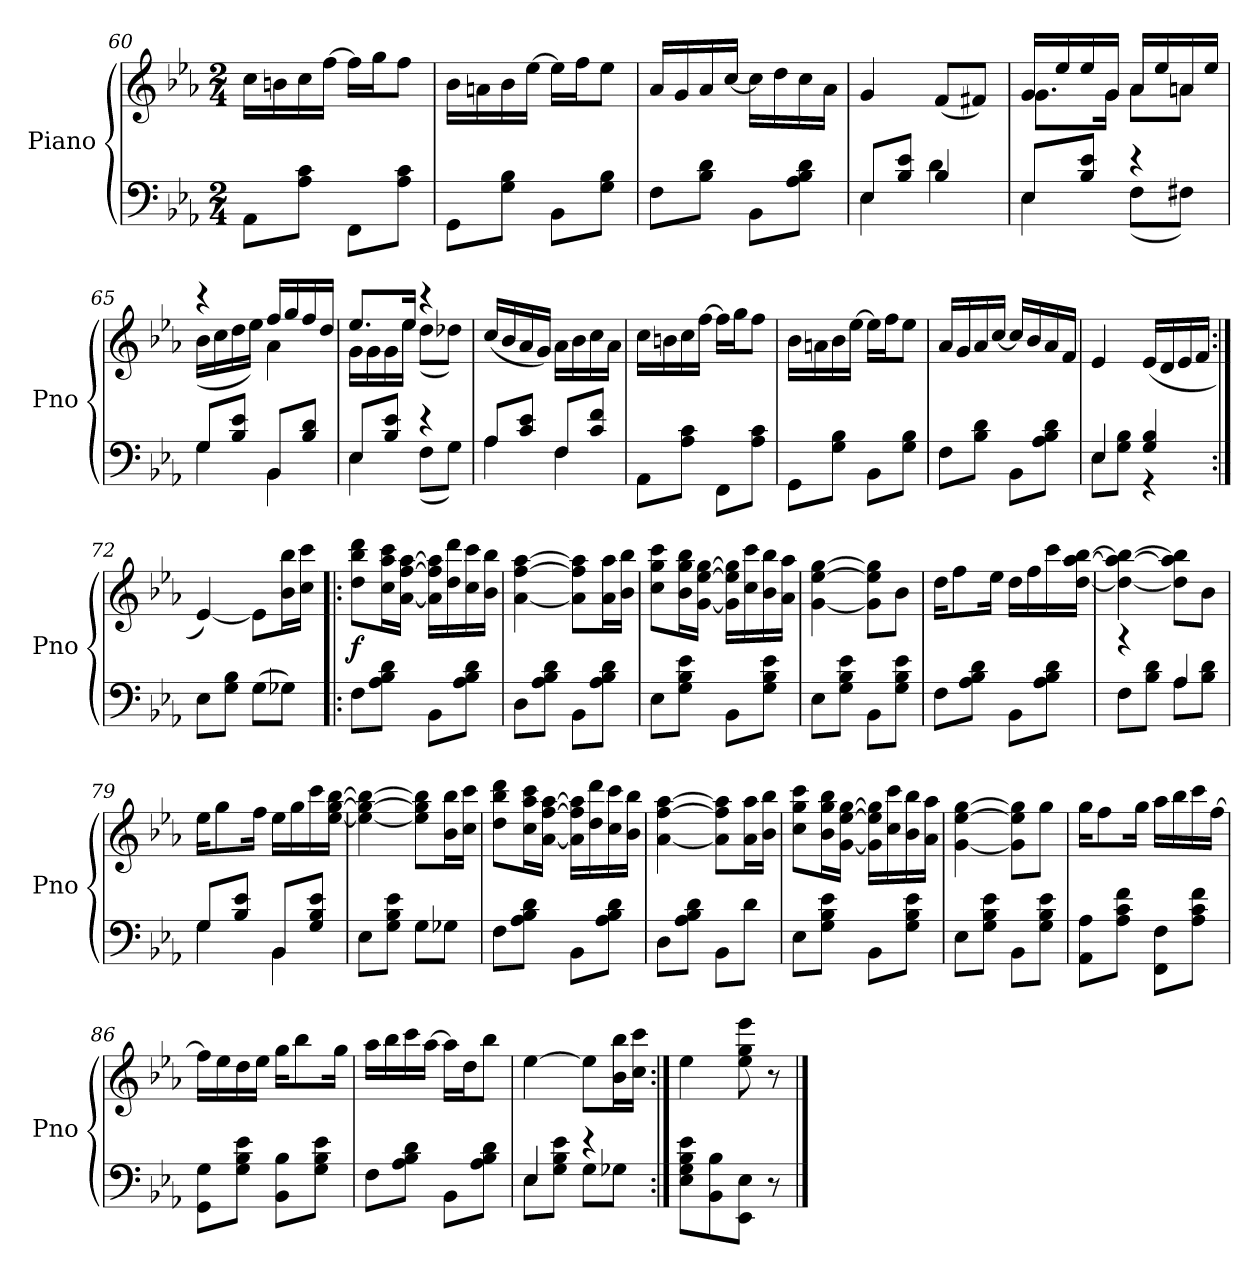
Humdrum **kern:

**kern	**kern	**dynam
*part1	*part1	*part1
*staff2	*staff1	*staff1/2
*I"Piano	*	*
*I'Pno	*	*
*clefF4	*clefG2	*
*k[b-e-a-]	*k[b-e-a-]	*
*M2/4	*M2/4	*
=60	=60	=60
8AA-L	16ccLL	.
.	16bn	.
8A- 8cJ	16cc	.
.	[16ffJJ	.
8FFL	16ffLL]	.
.	16ggJ	.
8A- 8cJ	8ffJ	.
=61	=61	=61
8GGL	16b-LL	.
.	16an	.
8G 8B-J	16b-	.
.	[16ee-JJ	.
8BB-L	16ee-LL]	.
.	16ffJ	.
8G 8B-J	8ee-J	.
=62	=62	=62
8FL	16a-LL	.
.	16g	.
8B- 8dJ	16a-	.
.	[16ccJJ	.
8BB-L	16ccLL]	.
.	16dd	.
8A- 8B- 8dJ	16cc	.
.	16a-JJ	.
=63	=63	=63
*^	*	*
8E-L	4E-	4g	.
8B- 8e-J	.	.	.
4B-	4d	(8fL	.
.	.	8f#XJ)	.
=64	=64	=64	=64
*	*	*^	*
8E-L	4E-	16gLL	8.gL	.
.	.	16ee-	.	.
8B- 8e-J	.	16ee-	.	.
.	.	16gJJ	16gJk	.
4r	(8FL	16a-LL	8a-L	.
.	.	16ee-	.	.
.	8F#XJ)	16an	8anJ	.
.	.	16ee-JJ	.	.
=65	=65	=65	=65	=65
8GL	4G	4r	(16b-LL	.
.	.	.	16cc	.
8B- 8e-J	.	.	16dd	.
.	.	.	16ee-JJ)	.
8BB-L	4BB-	16ffLL	4a-	.
.	.	16gg	.	.
8B- 8dJ	.	16ff	.	.
.	.	16ddJJ	.	.
=66	=66	=66	=66	=66
8E-L	4E-	8.ee-L	16gLL	.
.	.	.	16g	.
8B- 8e-J	.	.	16g	.
.	.	16ee-Jk	16ee-JJ	.
4r	(8FL	4r	(8ddL	.
.	8GJ)	.	8dd-XJ)	.
*	*	*v	*v	*
=67	=67	=67	=67
8A-L	4A-	(16ccLL	.
.	.	16b-	.
8c 8e-J	.	16a-	.
.	.	16gJJ)	.
8FL	4F	16a-LL	.
.	.	16b-	.
8c 8fJ	.	16cc	.
.	.	16a-JJ	.
*v	*v	*	*
=68	=68	=68
8AA-L	16ccLL	.
.	16bn	.
8A- 8cJ	16cc	.
.	[16ffJJ	.
8FFL	16ffLL]	.
.	16ggJ	.
8A- 8cJ	8ffJ	.
=69	=69	=69
8GGL	16b-LL	.
.	16an	.
8G 8B-J	16b-	.
.	[16ee-JJ	.
8BB-L	16ee-LL]	.
.	16ffJ	.
8G 8B-J	8ee-J	.
=70	=70	=70
8FL	16a-LL	.
.	16g	.
8B- 8dJ	16a-	.
.	[16ccJJ	.
8BB-L	16ccLL]	.
.	16b-	.
8A- 8B- 8dJ	16a-	.
.	16fJJ	.
=71	=71	=71
*^	*	*
4E-	8E-L	4e-	.
.	8G 8B-J	.	.
4G 4B-	4r	(16e-LL	.
.	.	16d	.
.	.	16e-	.
.	.	16fJJ	.
*v	*v	*	*
=72:|!	=72:|!	=72:|!
8E-L	[4e-)	.
8G 8B-J	.	.
(8GL	8e-L]	.
8G-XJ)	16b- 16bb-L	.
.	16cc 16cccJJ	.
=73!|:	=73!|:	=73!|:
8FL	8dd 8bb- 8dddL	f
8A- 8B- 8dJ	16cc 16aa- 16cccL	.
.	[16a- [16ff [16aa-JJ	.
8BB-L	16a-] 16ff] 16aa-]LL	.
.	16dd 16ddd	.
8A- 8B- 8dJ	16cc 16ccc	.
.	16b- 16bb-JJ	.
=74	=74	=74
8DL	[4a- [4ff [4aa-	.
8A- 8B- 8dJ	.	.
8BB-L	8a-] 8ff] 8aa-]L	.
8A- 8B- 8dJ	16a- 16aa-L	.
.	16b- 16bb-JJ	.
=75	=75	=75
8E-L	8cc 8gg 8cccL	.
8G 8B- 8e-J	16b- 16gg 16bb-L	.
.	[16g [16ee- [16ggJJ	.
8BB-L	16g] 16ee-] 16gg]LL	.
.	16cc 16ccc	.
8G 8B- 8e-J	16b- 16bb-	.
.	16a- 16aa-JJ	.
=76	=76	=76
8E-L	[4g [4ee- [4gg	.
8G 8B- 8e-J	.	.
8BB-L	8g] 8ee-] 8gg]L	.
8G 8B- 8e-J	8b-J	.
=77	=77	=77
8FL	16ddKL	.
.	8ff	.
8A- 8B- 8dJ	.	.
.	16ee-Jk	.
8BB-L	16ddLL	.
.	16ff	.
8A- 8B- 8dJ	16ccc	.
.	[16dd [16aa- [16bb-JJ	.
=78	=78	=78
*^	*	*
4r	8FL	4dd_ 4aa-_ 4bb-_	.
.	8B- 8dJ	.	.
4A-	8A-L	8dd] 8aa-] 8bb-]L	.
.	8B- 8dJ	8b-J	.
=79	=79	=79	=79
8GL	4G	16ee-KL	.
.	.	8gg	.
8B- 8e-J	.	.	.
.	.	16ffJk	.
8BB-L	4BB-	16ee-LL	.
.	.	16gg	.
8G 8B- 8e-J	.	16ccc	.
.	.	[16ee- [16gg [16bb-JJ	.
*v	*v	*	*
=80	=80	=80
8E-L	4ee-_ 4gg_ 4bb-_	.
8G 8B- 8e-J	.	.
8GL	8ee-] 8gg] 8bb-]L	.
8G-XJ	16b- 16bb-L	.
.	16cc 16cccJJ	.
=81	=81	=81
8FL	8dd 8bb- 8dddL	.
8A- 8B- 8dJ	16cc 16aa- 16cccL	.
.	[16a- [16ff [16aa-JJ	.
8BB-L	16a-] 16ff] 16aa-]LL	.
.	16dd 16ddd	.
8A- 8B- 8dJ	16cc 16ccc	.
.	16b- 16bb-JJ	.
=82	=82	=82
8DL	[4a- [4ff [4aa-	.
8A- 8B- 8dJ	.	.
8BB-L	8a-] 8ff] 8aa-]L	.
8dJ	16a- 16aa-L	.
.	16b- 16bb-JJ	.
=83	=83	=83
8E-L	8cc 8gg 8cccL	.
8G 8B- 8e-J	16b- 16gg 16bb-L	.
.	[16g [16ee- [16ggJJ	.
8BB-L	16g] 16ee-] 16gg]LL	.
.	16cc 16ccc	.
8G 8B- 8e-J	16b- 16bb-	.
.	16a- 16aa-JJ	.
=84	=84	=84
8E-L	[4g [4ee- [4gg	.
8G 8B- 8e-J	.	.
8BB-L	8g] 8ee-] 8gg]L	.
8G 8B- 8e-J	8ggJ	.
=85	=85	=85
8AA- 8A-L	16ggKL	.
.	8ff	.
8A- 8c 8fJ	.	.
.	16ggJk	.
8FF 8FL	16aa-LL	.
.	16bb-	.
8A- 8c 8fJ	16ccc	.
.	[16ffJJ	.
=86	=86	=86
8GG 8GL	16ffLL]	.
.	16ee-	.
8G 8B- 8e-J	16dd	.
.	16ee-JJ	.
8BB- 8B-L	16ggKL	.
.	8bb-	.
8G 8B- 8e-J	.	.
.	16ggJk	.
=87	=87	=87
8FL	16aa-LL	.
.	16bb-	.
8A- 8B- 8dJ	16ccc	.
.	[16aa-JJ	.
8BB-L	16aa-LL]	.
.	16ddJ	.
8A- 8B- 8dJ	8bb-J	.
=88	=88	=88
*^	*	*
4E-	8E-L	[4ee-	.
.	8G 8B- 8e-J	.	.
4r	8GL	8ee-L]	.
.	8G-XJ	16b- 16bb-L	.
.	.	16cc 16cccJJ	.
*v	*v	*	*
=89:|!	=89:|!	=89:|!
8E- 8G 8B- 8e-L	4ee-	.
8BB- 8B-	.	.
8EE- 8E-J	8ee- 8gg 8eee-	.
8r	8r	.
==	==	==
*-	*-	*-
